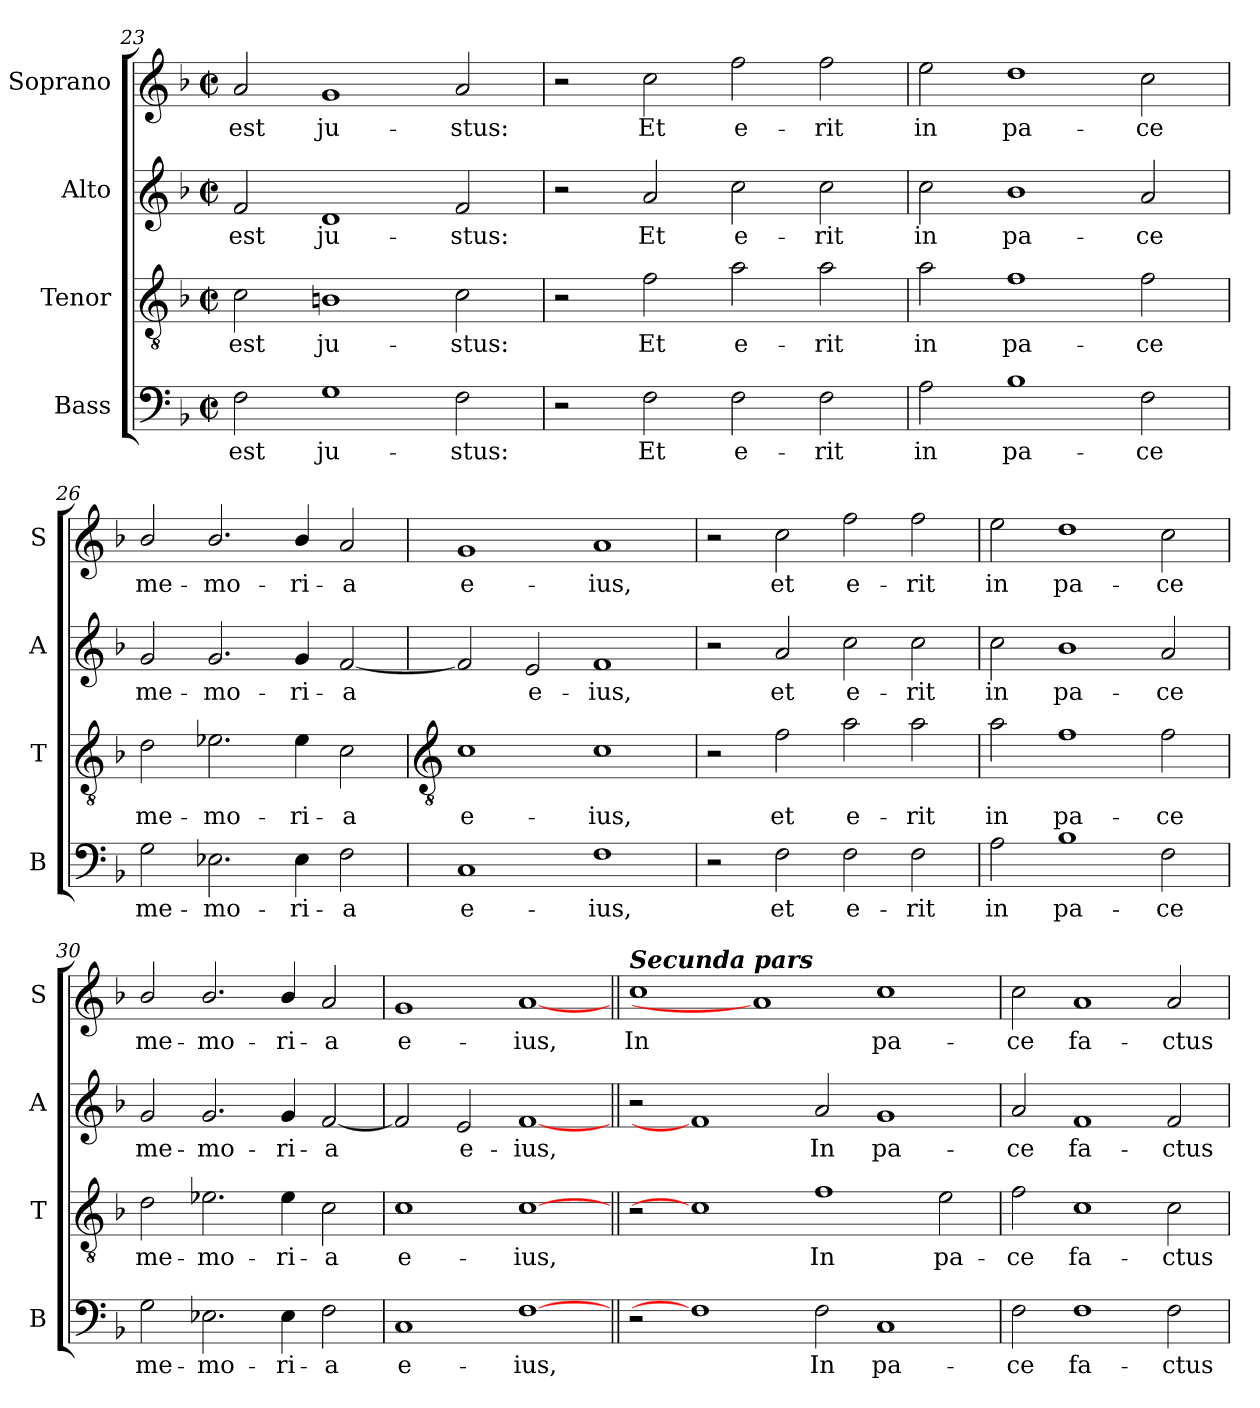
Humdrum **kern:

**kern	**text	**kern	**text	**kern	**text	**kern	**text
*part4	*part4	*part3	*part3	*part2	*part2	*part1	*part1
*staff4	*staff4	*staff3	*staff3	*staff2	*staff2	*staff1	*staff1
*I"Bass	*	*I"Tenor	*	*I"Alto	*	*I"Soprano	*
*I'B	*	*I'T	*	*I'A	*	*I'S	*
*clefF4	*	*clefGv2	*	*clefG2	*	*clefG2	*
*k[b-]	*	*k[b-]	*	*k[b-]	*	*k[b-]	*
*F:	*	*F:	*	*F:	*	*F:	*
*M4/2	*	*M4/2	*	*M4/2	*	*M4/2	*
*met(c|)	*	*met(c|)	*	*met(c|)	*	*met(c|)	*
=23	=23	=23	=23	=23	=23	=23	=23
!	!LO:LY:b	!	!LO:LY:b	!	!LO:LY:b	!	!LO:LY:b
2F	est	2c	est	2f	est	2a	est
!	!LO:LY:b	!	!LO:LY:b	!	!LO:LY:b	!	!LO:LY:b
1G	ju-	1Bn	ju-	1d	ju-	1g	ju-
!	!LO:LY:b	!	!LO:LY:b	!	!LO:LY:b	!	!LO:LY:b
2F	-stus:	2c	-stus:	2f	-stus:	2a	-stus:
=24	=24	=24	=24	=24	=24	=24	=24
2r	.	2r	.	2r	.	2r	.
!	!LO:LY:b	!	!LO:LY:b	!	!LO:LY:b	!	!LO:LY:b
2F	Et	2f	Et	2a	Et	2cc	Et
!	!LO:LY:b	!	!LO:LY:b	!	!LO:LY:b	!	!LO:LY:b
2F	e-	2a	e-	2cc	e-	2ff	e-
!	!LO:LY:b	!	!LO:LY:b	!	!LO:LY:b	!	!LO:LY:b
2F	-rit	2a	-rit	2cc	-rit	2ff	-rit
=25	=25	=25	=25	=25	=25	=25	=25
!	!LO:LY:b	!	!LO:LY:b	!	!LO:LY:b	!	!LO:LY:b
2A	in	2a	in	2cc	in	2ee	in
!	!LO:LY:b	!	!LO:LY:b	!	!LO:LY:b	!	!LO:LY:b
1B-	pa-	1f	pa-	1b-	pa-	1dd	pa-
!	!LO:LY:b	!	!LO:LY:b	!	!LO:LY:b	!	!LO:LY:b
2F	-ce	2f	-ce	2a	-ce	2cc	-ce
=26	=26	=26	=26	=26	=26	=26	=26
!	!LO:LY:b	!	!LO:LY:b	!	!LO:LY:b	!	!LO:LY:b
2G	me-	2d	me-	2g	me-	2b-/	me-
!	!LO:LY:b	!	!LO:LY:b	!	!LO:LY:b	!	!LO:LY:b
2.E-X	-mo-	2.e-X	-mo-	2.g	-mo-	2.b-/	-mo-
!	!LO:LY:b	!	!LO:LY:b	!	!LO:LY:b	!	!LO:LY:b
4E-	-ri-	4e-	-ri-	4g	-ri-	4b-/	-ri-
!	!LO:LY:b	!	!LO:LY:b	!	!LO:LY:b	!	!LO:LY:b
2F	-a	2c	-a	[2f	-a	2a	-a
!!LO:LB:g=z
=27	=27	=27	=27	=27	=27	=27	=27
*	*	*clefGv2	*	*	*	*	*
!	!LO:LY:b	!	!LO:LY:b	!	!	!	!LO:LY:b
1C	e-	1c	e-	2f]	.	1g	e-
!	!	!	!	!	!LO:LY:b	!	!
.	.	.	.	2e	e-	.	.
!	!LO:LY:b	!	!LO:LY:b	!	!LO:LY:b	!	!LO:LY:b
1F	-ius,	1c	-ius,	1f	-ius,	1a	-ius,
=28	=28	=28	=28	=28	=28	=28	=28
2r	.	2r	.	2r	.	2r	.
!	!LO:LY:b	!	!LO:LY:b	!	!LO:LY:b	!	!LO:LY:b
2F	et	2f	et	2a	et	2cc	et
!	!LO:LY:b	!	!LO:LY:b	!	!LO:LY:b	!	!LO:LY:b
2F	e-	2a	e-	2cc	e-	2ff	e-
!	!LO:LY:b	!	!LO:LY:b	!	!LO:LY:b	!	!LO:LY:b
2F	-rit	2a	-rit	2cc	-rit	2ff	-rit
=29	=29	=29	=29	=29	=29	=29	=29
!	!LO:LY:b	!	!LO:LY:b	!	!LO:LY:b	!	!LO:LY:b
2A	in	2a	in	2cc	in	2ee	in
!	!LO:LY:b	!	!LO:LY:b	!	!LO:LY:b	!	!LO:LY:b
1B-	pa-	1f	pa-	1b-	pa-	1dd	pa-
!	!LO:LY:b	!	!LO:LY:b	!	!LO:LY:b	!	!LO:LY:b
2F	-ce	2f	-ce	2a	-ce	2cc	-ce
=30	=30	=30	=30	=30	=30	=30	=30
!	!LO:LY:b	!	!LO:LY:b	!	!LO:LY:b	!	!LO:LY:b
2G	me-	2d	me-	2g	me-	2b-/	me-
!	!LO:LY:b	!	!LO:LY:b	!	!LO:LY:b	!	!LO:LY:b
2.E-X	-mo-	2.e-X	-mo-	2.g	-mo-	2.b-/	-mo-
!	!LO:LY:b	!	!LO:LY:b	!	!LO:LY:b	!	!LO:LY:b
4E-	-ri-	4e-	-ri-	4g	-ri-	4b-/	-ri-
!	!LO:LY:b	!	!LO:LY:b	!	!LO:LY:b	!	!LO:LY:b
2F	-a	2c	-a	[2f	-a	2a	-a
=31	=31	=31	=31	=31	=31	=31	=31
!	!LO:LY:b	!	!LO:LY:b	!	!	!	!LO:LY:b
1C	e-	1c	e-	2f]	.	1g	e-
!	!	!	!	!	!LO:LY:b	!	!
.	.	.	.	2e	e-	.	.
!	!LO:LY:b	!	!LO:LY:b	!	!LO:LY:b	!	!LO:LY:b
[1F	-ius,	[1c	-ius,	[1f	-ius,	[1a	-ius,
=32||	=32||	=32||	=32||	=32||	=32||	=32||	=32||
!	!	!	!	!	!	!LO:TX:a:Bi:t=Secunda pars	!
!	!	!	!	!	!	!	!LO:LY:b
2r	.	2r	.	2r	.	1cc	In
1F]	.	1c]	.	1f]	.	.	.
.	.	.	.	.	.	1a]	.
!	!LO:LY:b	!	!LO:LY:b	!	!LO:LY:b	!	!
2F	In	1f	In	2a	In	.	.
!	!LO:LY:b	!	!	!	!LO:LY:b	!	!LO:LY:b
1C	pa-	.	.	1g	pa-	1cc	pa-
!	!	!	!LO:LY:b	!	!	!	!
.	.	2e	pa-	.	.	.	.
=33	=33	=33	=33	=33	=33	=33	=33
!	!LO:LY:b	!	!LO:LY:b	!	!LO:LY:b	!	!LO:LY:b
2F	-ce	2f	-ce	2a	-ce	2cc	-ce
!	!LO:LY:b	!	!LO:LY:b	!	!LO:LY:b	!	!LO:LY:b
1F	fa-	1c	fa-	1f	fa-	1a	fa-
!	!LO:LY:b	!	!LO:LY:b	!	!LO:LY:b	!	!LO:LY:b
2F	-ctus	2c	-ctus	2f	-ctus	2a	-ctus
=	=	=	=	=	=	=	=
*-	*-	*-	*-	*-	*-	*-	*-
